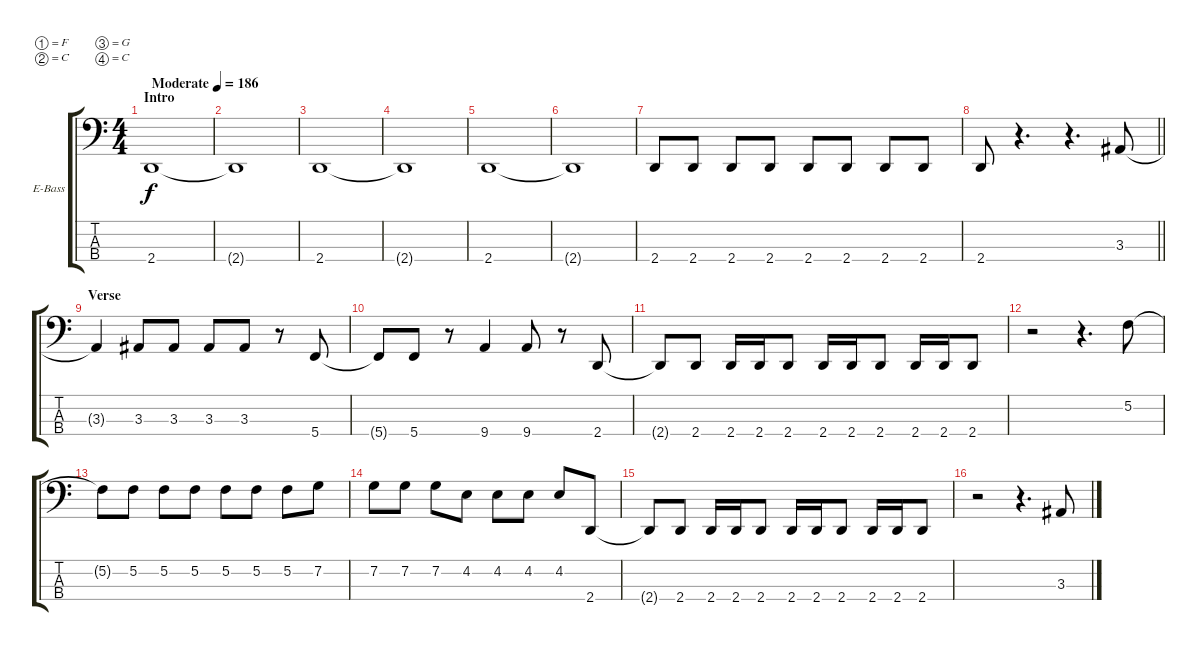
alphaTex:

\bracketExtendMode groupsimilarinstruments
\firstSystemTrackNameOrientation horizontal
\otherSystemsTrackNameOrientation horizontal
\track ("Jason" "E-Bass") {instrument electricbasspick}
\staff {score tabs}
\tuning (F2 C2 G1 C1)
\ts (4 4)
\beaming (8 2 2 2 2)
\section ("" "Intro")
\tempo (186 "Moderate")
\clef f4
\ks c
2.4.1{dy f instrument electricbasspick} |
2.4{t}.1 |
2.4.1 |
2.4{t}.1 |
2.4.1 |
2.4{t}.1 |
2.4.8 2.4.8 2.4.8 2.4.8 2.4.8 2.4.8 2.4.8 2.4.8 |
\barLineRight lightlight
2.4.8 r.4{d} r.4{d} 3.3.8 |
\section ("" "Verse")
3.3{t}.4 3.3.8 3.3.8 3.3.8 3.3.8 r.8 5.4.8 |
5.4{t}.8 5.4.8 r.8 9.4.4 9.4.8 r.8 2.4.8 |
2.4{t}.8 2.4.8 2.4.16 2.4.16 2.4.8 2.4.16 2.4.16 2.4.8 2.4.16 2.4.16 2.4.8 |
r.2 r.4{d} 5.2.8 |
5.2{t}.8 5.2.8 5.2.8 5.2.8 5.2.8 5.2.8 5.2.8 7.2.8 |
7.2.8 7.2.8 7.2.8 4.2.8 4.2.8 4.2.8 4.2.8 2.4.8 |
2.4{t}.8 2.4.8 2.4.16 2.4.16 2.4.8 2.4.16 2.4.16 2.4.8 2.4.16 2.4.16 2.4.8 |
r.2 r.4{d} 3.3.8
